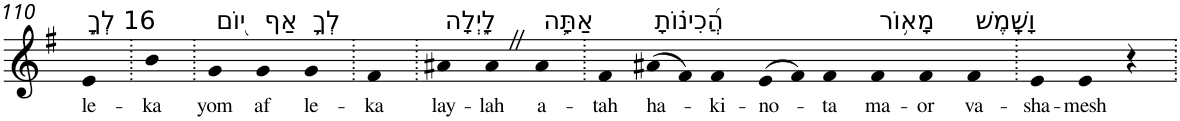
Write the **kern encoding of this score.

**kern	**text
*part1	*part1
*staff1	*staff1
*I"Piano	*
*I'Pno	*
!!LO:PB:g=z
*clefG2	*
*k[f#]	*
*G:	*
=110	=110
!LO:TX:a:t=16 לְךָ֣	!
!	!LO:LY:b
4e	le-
=111.	=111.
!	!LO:LY:b
4b	-ka
=112.	=112.
!LO:TX:a:t=י֭וֹם	!
!	!LO:LY:b
4g	yom
!LO:TX:a:t=אַף	!
!	!LO:LY:b
4g	af
!LO:TX:a:t=לְךָ֥	!
!	!LO:LY:b
4g	le-
=113.	=113.
!	!LO:LY:b
4f#	-ka
=114.	=114.
!LO:TX:a:t=לָ֑יְלָה	!
!	!LO:LY:b
4a#X	lay-
!	!LO:LY:b
4a#Z	-lah
!LO:TX:a:t=אַתָּ֥ה	!
!	!LO:LY:b
4a#	a-
=115.	=115.
!	!LO:LY:b
4f#	-tah
!LO:TX:a:t=הֲ֝כִינ֗וֹתָ	!
!	!LO:LY:b
(>8a#X	ha-
8f#)	.
!	!LO:LY:b
4f#	-ki-
!	!LO:LY:b
(>8e	-no-
8f#)	.
!	!LO:LY:b
4f#	-ta
!LO:TX:a:t=מָא֥וֹר	!
!	!LO:LY:b
4f#	ma-
!	!LO:LY:b
4f#	-or
!LO:TX:a:t=וָשָֽׁמֶשׁ	!
!	!LO:LY:b
4f#	va-
=116.	=116.
!	!LO:LY:b
4e	-sha-
!	!LO:LY:b
4e	-mesh
4r	.
=.	=.
*-	*-
